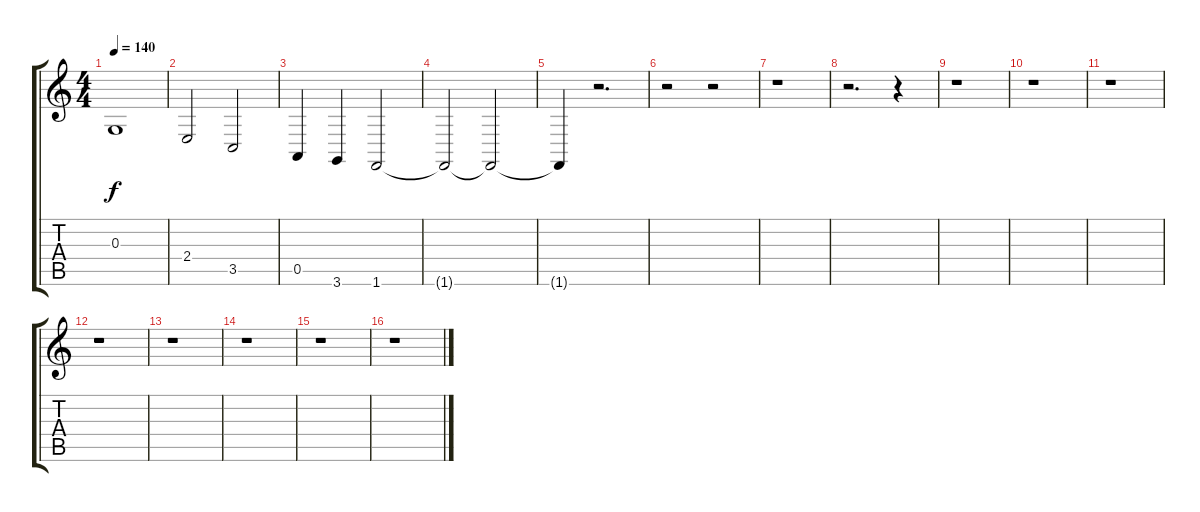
\track "" {instrument applause}
\staff {score tabs}
\tuning (E4 B3 G3 D3 A2 E2) {hide}
\ts (4 4)
\tempo 140
\clef g2
\ks c
0.3.1{dy f volume 12} |
2.4.2{volume 12} 3.5.2{volume 12} |
0.5.4{volume 12} 3.6.4{volume 12} 1.6.2{volume 11} |
1.6{t}.2 1.6{t}.2{volume 10} |
1.6{t}.4 r.2{d volume 9} |
r.2 r.2{volume 8} |
r.1 |
r.2{d} r.4 |
r.1 |
r.1 |
r.1 |
r.1 |
r.1 |
r.1 |
r.1 |
r.1
